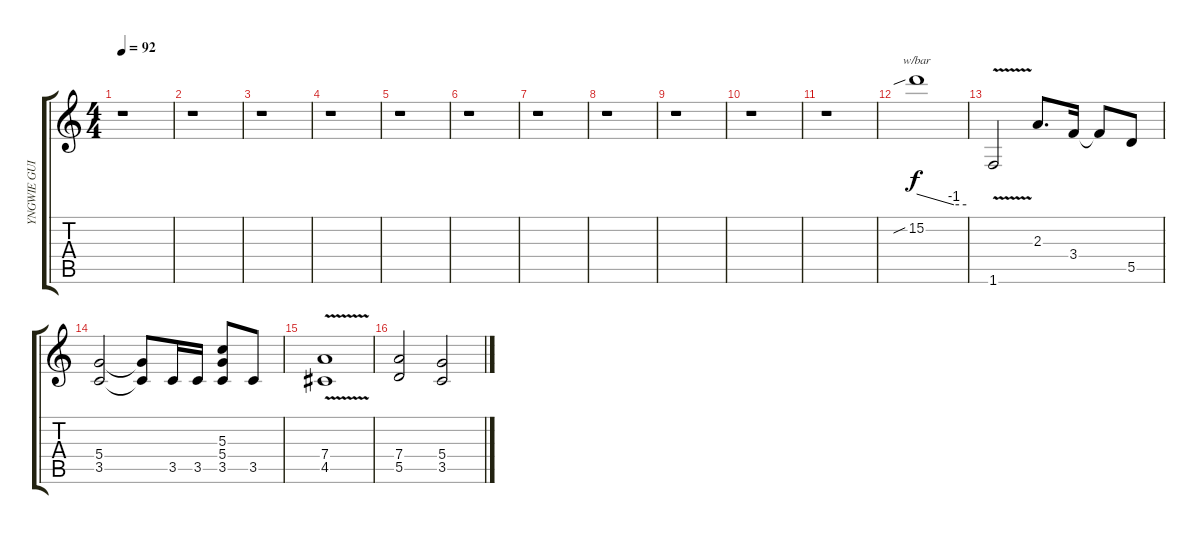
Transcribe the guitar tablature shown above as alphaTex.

\track ("YNGWIE GUITAR 1" "YNGWIE GUI") {instrument overdrivenguitar}
\staff {score tabs}
\tuning (E4 B3 G3 D3 A2 E2) {hide}
\ts (4 4)
\tempo 92
\clef g2
\ks c
r.1{dy f} |
r.1 |
r.1 |
r.1 |
r.1 |
r.1 |
r.1 |
r.1 |
r.1 |
r.1 |
r.1 |
15.2{sib}.1{tbe (custom default 0 0 45 -4 60 -4)} |
1.6{v}.2 2.3.8{d} 3.4.16 3.4{t}.8 5.5.8 |
(5.4 3.5).2 (5.4{t} 3.5{t}).8 3.5.16 3.5.16 (5.3 5.4 3.5).8 3.5.8 |
(7.4{v} 4.5{v}).1 |
(7.4 5.5).2 (5.4 3.5).2
